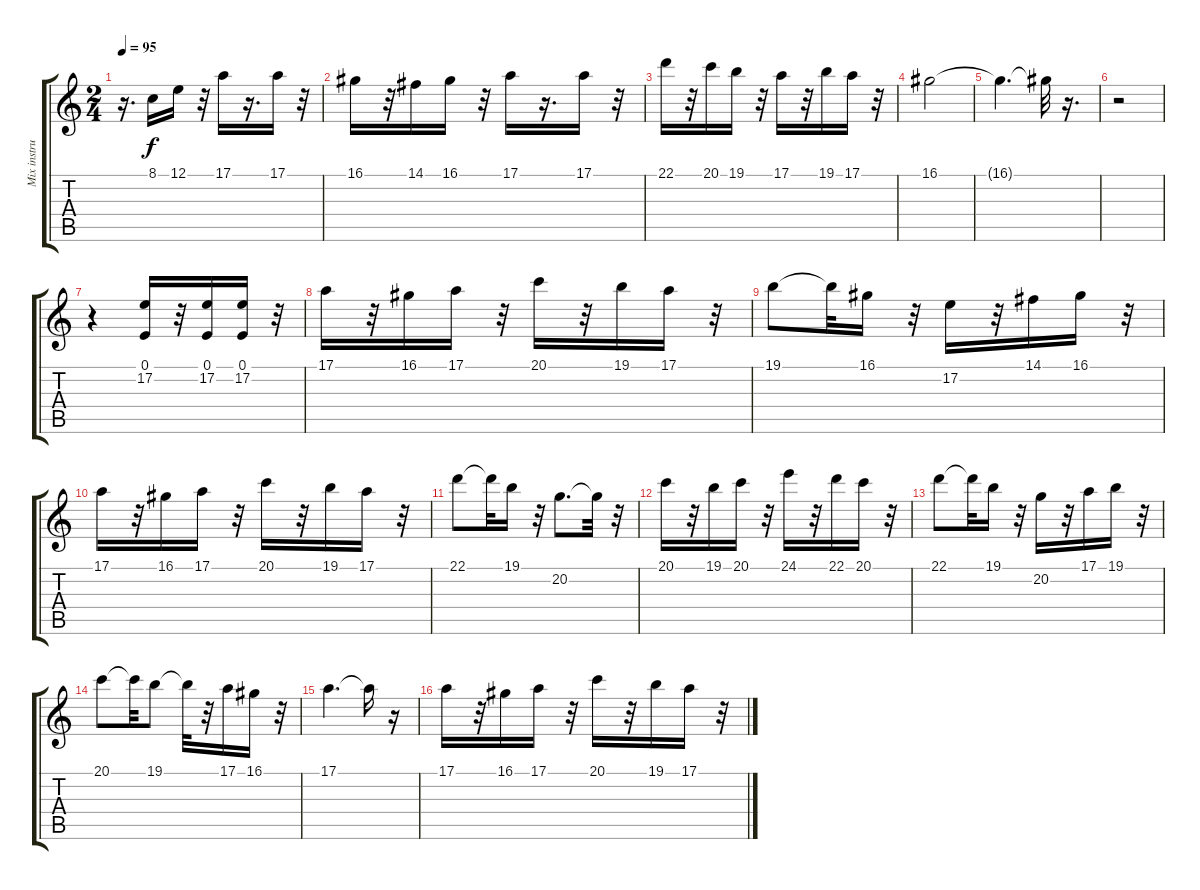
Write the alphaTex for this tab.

\track ("Mix instrument 3" "Mix instru") {instrument piccolo}
\staff {score tabs}
\tuning (E4 B3 G3 D3 A2 E2) {hide}
\ts (2 4)
\tempo 95
\clef g2
\ks c
r.16{d dy f} 8.1.16{instrument trumpet} 12.1.16 r.32 17.1.16 r.16{d} 17.1.16 r.32 |
16.1.16 r.32 14.1.16 16.1.16 r.32 17.1.16 r.16{d} 17.1.16 r.32 |
22.1.16 r.32 20.1.16 19.1.16 r.32 17.1.16 r.32 19.1.16 17.1.16 r.32 |
16.1.2 |
16.1{t}.4{d} 16.1{t}.32 r.16{d} |
r.2 |
r.4 (0.1 17.2).16 r.32 (0.1 17.2).16 (0.1 17.2).16 r.32 |
17.1.16{instrument tremolostrings} r.32 16.1.16 17.1.16 r.32 20.1.16 r.32 19.1.16 17.1.16 r.32 |
19.1.8 19.1{t}.32 16.1.16 r.32 17.2.16 r.32 14.1.16 16.1.16 r.32 |
17.1.16 r.32 16.1.16 17.1.16 r.32 20.1.16 r.32 19.1.16 17.1.16 r.32 |
22.1.8 22.1{t}.32 19.1.16 r.32 20.2.8{d} 20.2{t}.32 r.32 |
20.1.16 r.32 19.1.16 20.1.16 r.32 24.1.16 r.32 22.1.16 20.1.16 r.32 |
22.1.8 22.1{t}.32 19.1.16 r.32 20.2.16 r.32 17.1.16 19.1.16 r.32 |
20.1.8 20.1{t}.32 19.1.8 19.1{t}.32 r.32 17.1.16 16.1.16 r.32 |
17.1.4{d} 17.1{t}.16 r.16 |
17.1.16 r.32 16.1.16 17.1.16 r.32 20.1.16 r.32 19.1.16 17.1.16 r.32
